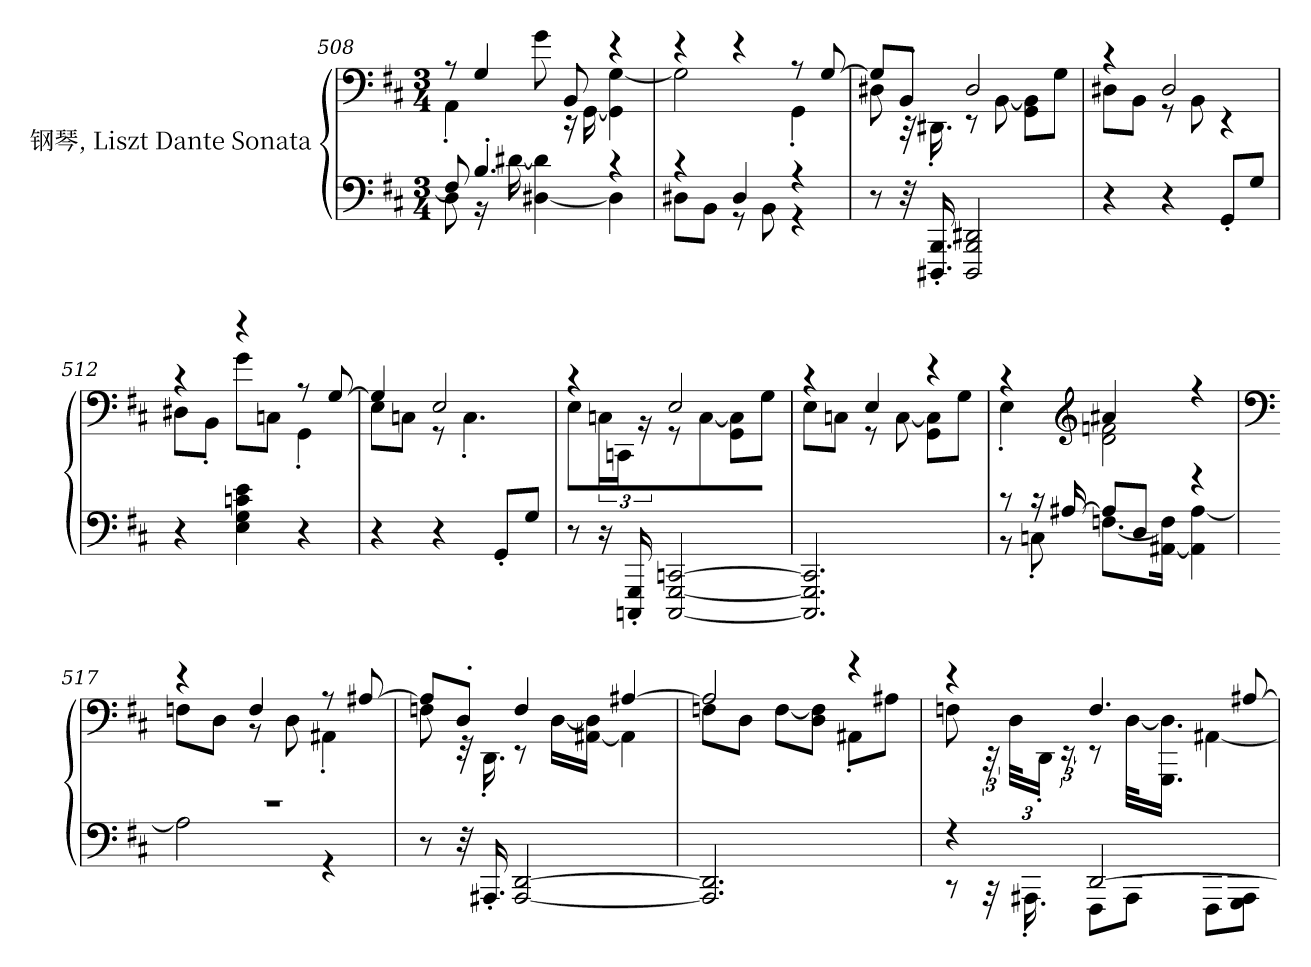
**kern	**kern
*part1	*part1
*staff2	*staff1
*I"钢琴, Liszt Dante Sonata	*
*clefF4	*clefF4
*k[f#c#]	*k[f#c#]
*M3/4	*M3/4
=508	=508
*^	*^
8F#/]	8D\	8r	4AA'\
4.B'/	16r	4G/	.
.	[16d#X\	.	.
.	[4D#X\ 4d#\]	.	8g\
.	.	8BB/	16r
.	.	.	[16GG\
4r	4D#\]	4r	4GG\] [4G\
=509	=509	=509	=509
4r	8D#X\L	4r	2G\]
.	8BB\J	.	.
4D#/	8r	4r	.
.	8BB\	.	.
4r	4r	8r	4GG'\
.	.	[8G/	.
*v	*v	*	*
=510	=510	=510
8r	8G/L]	8D#X\
32r	8BB'/J	32r
16.DDD#X/' 16.BBB/'	.	16.DD#X'\
2DDD#/ 2BBB/ 2DD#X/	2D#/	8r
.	.	[8BB\
.	.	8GG\ 8BB\]L
.	.	8G\J
=511	=511	=511
4r	4r	8D#X\L
.	.	8BB\J
4r	2D#/	8r
.	.	8BB\
8GG'/L	.	4r
8G/J	.	.
!!LO:LB:g=z	!!
=512	=512	=512
4r	4r	8D#X\L
.	.	8BB'\J
4E\ 4G\ 4cn\ 4e\	4r	8g\L
.	.	8Cn\J
4r	8r	4GG'\
.	[8G/	.
=513	=513	=513
4r	4G/]	8E\L
.	.	8Cn\J
4r	2E/	8r
.	.	4.C'\
8GG'/L	.	.
8G/J	.	.
=514	=514	=514
8r	4r	8E\L
16r	.	24Cn\L
.	.	24CCn\JJ
16CCCn/' 16GGG/'	.	.
.	.	24r
[2CCC/ [2GGG/ [2CCn/	2E/	8r
.	.	[8C\
.	.	8GG\ 8C\]L
.	.	8G\J
=515	=515	=515
2.CCC/] 2.GGG/] 2.CC/]	4r	8E\L
.	.	8Cn\J
.	4E/	8r
.	.	[8C\
.	4r	8GG\ 8C\]L
.	.	8G\J
!!LO:LB:g=z	!!
=516	=516	=516
*^	*	*
8r	8r	4r	4E'\
16r	8Cn'\	.	.
[16A#X/	.	.	.
*	*	*clefG2	*
8A#/L]	[8.Fn\L	4a#X/	2d\ 2fn\
8D/J	.	.	.
.	[16AA#X\ 16F\]Jk	.	.
4r	4AA#\] [4A#\	4r	.
=517	=517	=517	=517
*	*	*clefF4	*
2.r	2A#\]	4r	8Fn\L
.	.	.	8D\J
.	.	4F/	8r
.	.	.	8D\
.	4r	8r	4AA#X'\
.	.	[8A#X/	.
*v	*v	*	*
=518	=518	=518
8r	8A#/L]	8Fn\
32r	8D'/J	32r
16.AAA#X'/	.	16.DD'\
[2AAA#/ [2DD/	4F/	8r
.	.	[16D\LL
.	.	[16AA#X\ 16D\]JJ
.	[4A#X/	4AA#\]
=519	=519	=519
2.AAA#/] 2.DD/]	2A#/]	8Fn\L
.	.	8D\J
.	.	[8F\L
.	.	8D\ 8F\]J
.	4r	8AA#X'\L
.	.	8A#X\J
!!LO:LB:g=z	!!
=520	=520	=520
*^	*	*
4r	8r	4r	8Fn\
.	32r	.	48r
.	.	.	48D\KLL
.	16.AAA#X'\	.	.
.	.	.	24DD'\JJ
.	.	.	24r
[2DD/	8FFF#\L	4.F/	8r
.	8AAA#\J	.	[32D\KLL
.	.	.	16.GGG\ 16.D\]JJ
.	8FFF#\L	.	[4AA#X\
.	8GGG\ 8AAA#\J	[8A#X/	.
*v	*v	*	*
*	*v	*v
=	=
*-	*-
